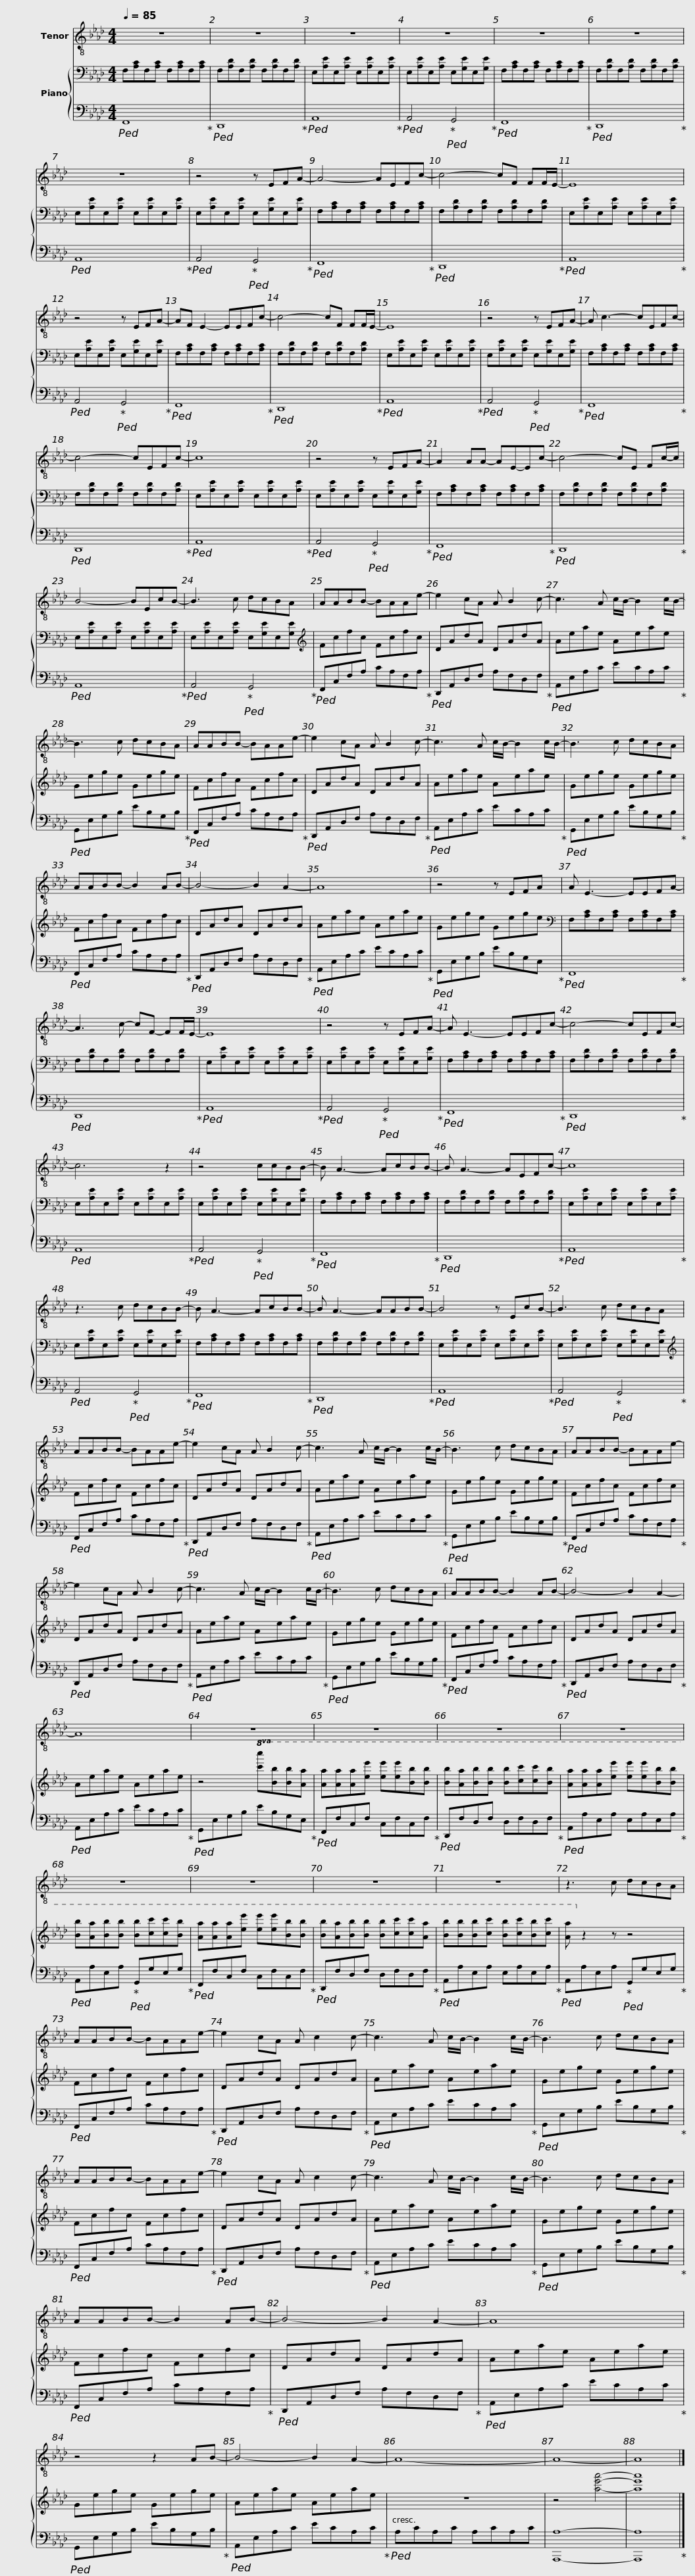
X:1
%%score 1 { 2 | 3 }
L:1/8
Q:1/4=85
M:4/4
I:linebreak $
K:Ab
V:1 treble-8
V:2 bass
V:3 bass
V:1
 z8 | z8 | z8 | z8 |$ z8 | %5
 z8 | z8 | z4 z EFA- | A4- AEFc- |$ c4- cF FF/E/- | %10
 E8 | z4 z EFA- | AF E2- EEFc- |$ c4- cF FF/E/- | E8 | %15
 z4 z EFA- | A c3- cEFc- |$ c4- cEFc- | c8 | z4 z EFA- | %20
 A2 AA- AE-Ec- |$ c4- cE Fc/-c/ | B4- BEcB- | B3 c dcBA | AABB- BAAe- |$ %25
 e2 cA A B2 c- | c3 A c/B/- B2 c/B/- | B3 c dcBA | AABB- BAAe- |$ e2 cA A B2 c- | %30
 c3 A c/B/- B2 c/B/- | B3 c dcBA | AABB- B2 AB- |$ B4- B2 A2- | A8 | %35
 z4 z EFA | A E3- EEFA- |$ A3 c- cF- FF/E/- | E8 | z4 z EFA- | %40
 A E3- EEFc- |$ c4- cEFc- | c6 z2 | z4 ccBB- | B A3- AcBB- |$ %45
 B A3- AEFc- | c8 | z3 c dcBB- | B A3- AcBB- |$ B A3- AABB- | %50
 B4 z EcB- | B3 c dcBA | AABB- BAAe- |$ e2 cA A B2 c- | c3 A c/B/- B2 c/B/- | %55
 B3 c dcBA | AABB- BAAe- |$ e2 cA A B2 c- | c3 A c/B/- B2 c/B/- | B3 c dcBA | %60
 AABB- B2 AB- |$ B4- B2 A2- | A8 | z8 | z8 |$ %65
 z8 | z8 | z8 |$ z8 | z8 | %70
 z8 | z3 c dcBA |$ AABB- BAAe- | e2 cA A c2 c- | c3 A c/B/- B2 c/B/- | %75
 B3 c dcBA |$ AABB- BAAe- | e2 cA A c2 c- | c3 A c/B/- B2 c/B/- | B3 c dcBA |$ %80
 AABB- B2 AB- | B4- B2 A2- | A8 | z4 z2 AB- |$ B4- B2 A2- | %85
 A8- | A8- | A8 |] %88
V:2
 F,[A,C]F,[A,C] F,[A,C]F,[A,C] | F,[A,D]F,[A,D] F,[A,D]F,[A,D] | E,[A,E]E,[A,E] E,[A,E]E,[A,E] | E,[A,E]E,[A,E] E,[G,E]E,[G,E] |$ F,[A,C]F,[A,C] F,[A,C]F,[A,C] | %5
 F,[A,D]F,[A,D] F,[A,D]F,[A,D] | E,[A,E]E,[A,E] E,[A,E]E,[A,E] | E,[A,E]E,[A,E] E,[G,E]E,[G,E] | F,[A,C]F,[A,C] F,[A,C]F,[A,C] |$ F,[A,D]F,[A,D] F,[A,D]F,[A,D] | %10
 E,[A,E]E,[A,E] E,[A,E]E,[A,E] | E,[A,E]E,[A,E] E,[G,E]E,[G,E] | F,[A,C]F,[A,C] F,[A,C]F,[A,C] |$ F,[A,D]F,[A,D] F,[A,D]F,[A,D] | E,[A,E]E,[A,E] E,[A,E]E,[A,E] | %15
 E,[A,E]E,[A,E] E,[G,E]E,[G,E] | F,[A,C]F,[A,C] F,[A,C]F,[A,C] |$ F,[A,D]F,[A,D] F,[A,D]F,[A,D] | E,[A,E]E,[A,E] E,[A,E]E,[A,E] | E,[A,E]E,[A,E] E,[G,E]E,[G,E] | %20
 F,[A,C]F,[A,C] F,[A,C]F,[A,C] |$ F,[A,D]F,[A,D] F,[A,D]F,[A,D] | E,[A,E]E,[A,E] E,[A,E]E,[A,E] | E,[A,E]E,[A,E] E,[G,E]E,[G,E] |[K:treble] Fcfc Fcfc |$ %25
 DAdA DAdA | Aeae Aeae | Gege Gege | Fcfc Fcfc |$ DAdA DAdA | %30
 Aeae Aeae | Gege Gege | Fcfc Fcfc |$ DAdA DAdA | Aeae Aeae | %35
 Gege Gege |[K:bass] F,[A,C]F,[A,C] F,[A,C]F,[A,C] |$ F,[A,D]F,[A,D] F,[A,D]F,[A,D] | E,[A,E]E,[A,E] E,[A,E]E,[A,E] | E,[A,E]E,[A,E] E,[G,E]E,[G,E] | %40
 F,[A,C]F,[A,C] F,[A,C]F,[A,C] |$ F,[A,D]F,[A,D] F,[A,D]F,[A,D] | E,[A,E]E,[A,E] E,[A,E]E,[A,E] | E,[A,E]E,[A,E] E,[G,E]E,[G,E] | F,[A,C]F,[A,C] F,[A,C]F,[A,C] |$ %45
 F,[A,D]F,[A,D] F,[A,D]F,[A,D] | E,[A,E]E,[A,E] E,[A,E]E,[A,E] | E,[A,E]E,[A,E] E,[G,E]E,[G,E] | F,[A,C]F,[A,C] F,[A,C]F,[A,C] |$ F,[A,D]F,[A,D] F,[A,D]F,[A,D] | %50
 E,[A,E]E,[A,E] E,[A,E]E,[A,E] | E,[A,E]E,[A,E] E,[G,E]E,[G,E] |[K:treble] Fcfc Fcfc |$ DAdA DAdA | Aeae Aeae | %55
 Gege Gege | Fcfc Fcfc |$ DAdA DAdA | Aeae Aeae | Gege Gege | %60
 Fcfc Fcfc |$ DAdA DAdA | Aeae Aeae | z4!8va(! [c'c''][bb'][bb'][aa'] | [aa'][aa'][aa'][e'e''] [e'e''][e'e''][bb'][bb'] |$ %65
 [bb'][aa'][bb'][bb'] [bb'][c'c''][c'c''][bb'] | [aa'][aa'][aa'][e'e''] [e'e''][e'e''][bb'][bb'] | [bb'][aa'][bb'][bb'] [bb'][c'c''][c'c''][bb'] |$ [aa'][aa'][aa'][e'e''] [e'e''][e'e''][bb'][bb'] | [bb'][aa'][bb'][bb'] [bb'][c'c''][c'c''][aa'] | %70
 [bb'][bb'][bb'][c'c''] [bb'][c'c''][bb'][c'c''] | [aa']!8va)! z2 z z4 |$ Fcfc Fcfc | DAdA DAdA | Aeae Aeae | %75
 Gege Gege |$ Fcfc Fcfc | DAdA DAdA | Aeae Aeae | Gege Gege |$ %80
 Fcfc Fcfc | DAdA DAdA | Aeae Aeae | Gege Gege |$ Aeae Aeae | %85
 z8 | z4 [ae'a']4- | [ae'a']8 |] %88
V:3
!ped! F,,8!ped-up! |!ped! D,,8!ped-up! |!ped! A,,8!ped-up! |!ped! A,,4!ped-up!!ped! G,,4!ped-up! |$!ped! F,,8!ped-up! | %5
!ped! D,,8!ped-up! |!ped! A,,8!ped-up! |!ped! A,,4!ped-up!!ped! G,,4!ped-up! |!ped! F,,8!ped-up! |$!ped! D,,8!ped-up! | %10
!ped! A,,8!ped-up! |!ped! A,,4!ped-up!!ped! G,,4!ped-up! |!ped! F,,8!ped-up! |$!ped! D,,8!ped-up! |!ped! A,,8!ped-up! | %15
!ped! A,,4!ped-up!!ped! G,,4!ped-up! |!ped! F,,8!ped-up! |$!ped! D,,8!ped-up! |!ped! A,,8!ped-up! |!ped! A,,4!ped-up!!ped! G,,4!ped-up! | %20
!ped! F,,8!ped-up! |$!ped! D,,8!ped-up! |!ped! A,,8!ped-up! |!ped! A,,4!ped-up!!ped! G,,4!ped-up! |!ped! F,,C,F,A, CA,F,A,!ped-up! |$ %25
!ped! D,,A,,D,F, A,F,D,F,!ped-up! |!ped! A,,E,A,C ECA,C!ped-up! |!ped! G,,E,G,B, EB,G,B,!ped-up! |!ped! F,,C,F,A, CA,F,A,!ped-up! |$!ped! D,,A,,D,F, A,F,D,F,!ped-up! | %30
!ped! A,,E,A,C ECA,C!ped-up! |!ped! G,,E,G,B, EB,G,B,!ped-up! |!ped! F,,C,F,A, CA,F,A,!ped-up! |$!ped! D,,A,,D,F, A,F,D,F,!ped-up! |!ped! A,,E,A,C ECA,C!ped-up! | %35
!ped! G,,E,G,B, EB,G,E,!ped-up! |!ped! F,,8!ped-up! |$!ped! D,,8!ped-up! |!ped! A,,8!ped-up! |!ped! A,,4!ped-up!!ped! G,,4!ped-up! | %40
!ped! F,,8!ped-up! |$!ped! D,,8!ped-up! |!ped! A,,8!ped-up! |!ped! A,,4!ped-up!!ped! G,,4!ped-up! |!ped! F,,8!ped-up! |$ %45
!ped! D,,8!ped-up! |!ped! A,,8!ped-up! |!ped! A,,4!ped-up!!ped! G,,4!ped-up! |!ped! F,,8!ped-up! |$!ped! D,,8!ped-up! | %50
!ped! A,,8!ped-up! |!ped! A,,4!ped-up!!ped! G,,4!ped-up! |!ped! F,,C,F,A, CA,F,A,!ped-up! |$!ped! D,,A,,D,F, A,F,D,F,!ped-up! |!ped! A,,E,A,C ECA,C!ped-up! | %55
!ped! G,,E,G,B, EB,G,B,!ped-up! |!ped! F,,C,F,A, CA,F,A,!ped-up! |$!ped! D,,A,,D,F, A,F,D,F,!ped-up! |!ped! A,,E,A,C ECA,C!ped-up! |!ped! G,,E,G,B, EB,G,B,!ped-up! | %60
!ped! F,,C,F,A, CA,F,A,!ped-up! |$!ped! D,,A,,D,F, A,F,D,F,!ped-up! |!ped! A,,E,A,C ECA,C!ped-up! |!ped! G,,E,G,B, EB,G,E,!ped-up! |!ped! F,,F,C,F, C,F,C,F,!ped-up! |$ %65
!ped! D,,F,D,F, D,F,D,F,!ped-up! |!ped! A,,A,E,A, E,A,E,A,!ped-up! |!ped! A,,A,E,A,!ped-up!!ped! G,,G,E,G,!ped-up! |$!ped! F,,F,C,F, C,F,C,F,!ped-up! |!ped! D,,F,D,F, D,F,D,F,!ped-up! | %70
!ped! A,,A,E,A, E,A,E,A,!ped-up! |!ped! A,,A,E,A,!ped-up!!ped! G,,G,E,G,!ped-up! |$!ped! F,,C,F,A, CA,F,A,!ped-up! |!ped! D,,A,,D,F, A,F,D,F,!ped-up! |!ped! A,,E,A,C ECA,C!ped-up! | %75
!ped! G,,E,G,B, EB,G,B,!ped-up! |$!ped! F,,C,F,A, CA,F,A,!ped-up! |!ped! D,,A,,D,F, A,F,D,F,!ped-up! |!ped! A,,E,A,C ECA,C!ped-up! |!ped! G,,E,G,B, EB,G,B,!ped-up! |$ %80
!ped! F,,C,F,A, CA,F,A,!ped-up! |!ped! D,,A,,D,F, A,F,D,F,!ped-up! |!ped! A,,E,A,C ECA,C!ped-up! |!ped! G,,E,G,B, EB,G,B,!ped-up! |$!ped! A,,E,A,C ECA,C!ped-up! | %85
!ped! A,CA,C A,CA,C | [A,,,A,]8- | [A,,,A,]8!ped-up! |] %88
